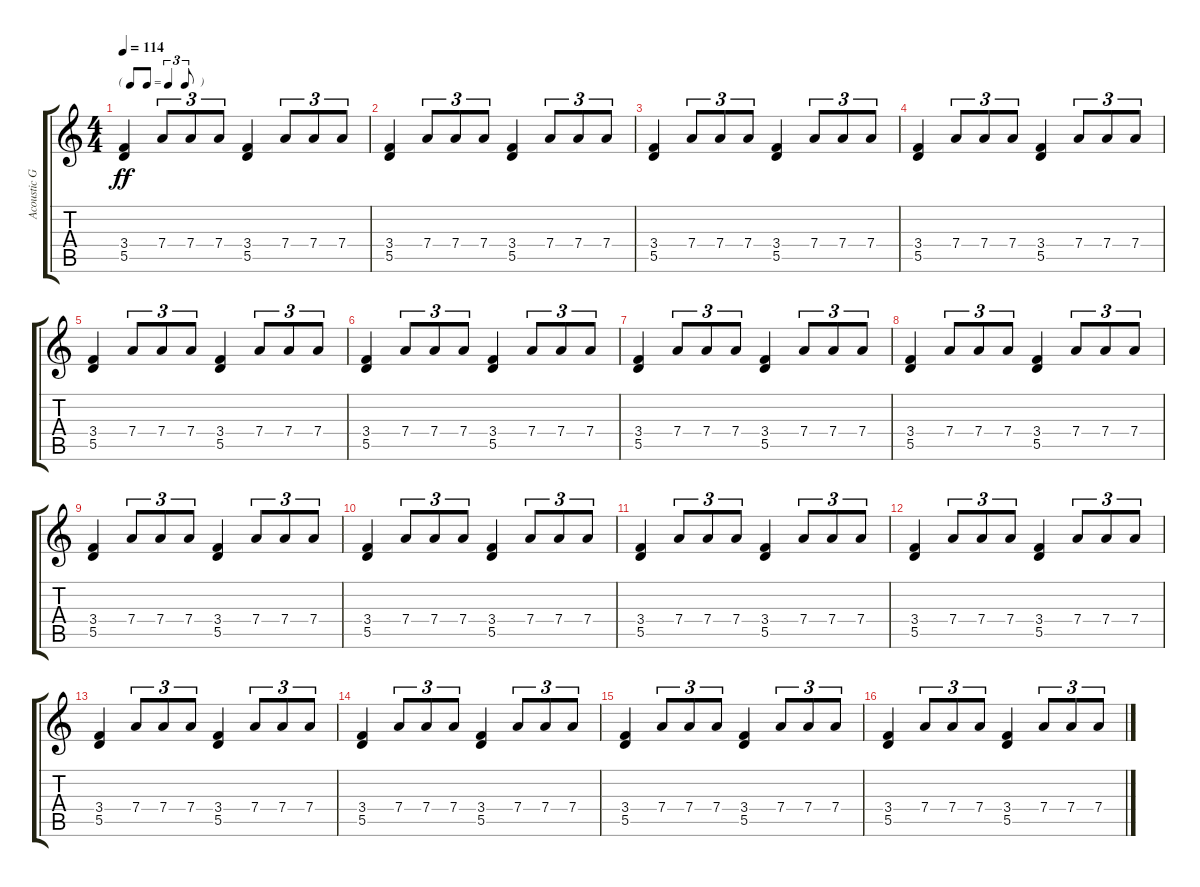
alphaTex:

\track ("Acoustic Guitar" "Acoustic G") {instrument acousticguitarsteel}
\staff {score tabs}
\tuning (E4 B3 G3 D3 A2 E2) {hide}
\ts (4 4)
\tf triplet8th
\tempo 114
\clef g2
\ks c
(3.4 5.5).4{dy ff} 7.4.8{tu (3 2)} 7.4.8{tu (3 2)} 7.4.8{tu (3 2)} (3.4 5.5).4 7.4.8{tu (3 2)} 7.4.8{tu (3 2)} 7.4.8{tu (3 2)} |
(3.4 5.5).4 7.4.8{tu (3 2)} 7.4.8{tu (3 2)} 7.4.8{tu (3 2)} (3.4 5.5).4 7.4.8{tu (3 2)} 7.4.8{tu (3 2)} 7.4.8{tu (3 2)} |
(3.4 5.5).4 7.4.8{tu (3 2)} 7.4.8{tu (3 2)} 7.4.8{tu (3 2)} (3.4 5.5).4 7.4.8{tu (3 2)} 7.4.8{tu (3 2)} 7.4.8{tu (3 2)} |
(3.4 5.5).4 7.4.8{tu (3 2)} 7.4.8{tu (3 2)} 7.4.8{tu (3 2)} (3.4 5.5).4 7.4.8{tu (3 2)} 7.4.8{tu (3 2)} 7.4.8{tu (3 2)} |
(3.4 5.5).4 7.4.8{tu (3 2)} 7.4.8{tu (3 2)} 7.4.8{tu (3 2)} (3.4 5.5).4 7.4.8{tu (3 2)} 7.4.8{tu (3 2)} 7.4.8{tu (3 2)} |
(3.4 5.5).4 7.4.8{tu (3 2)} 7.4.8{tu (3 2)} 7.4.8{tu (3 2)} (3.4 5.5).4 7.4.8{tu (3 2)} 7.4.8{tu (3 2)} 7.4.8{tu (3 2)} |
(3.4 5.5).4 7.4.8{tu (3 2)} 7.4.8{tu (3 2)} 7.4.8{tu (3 2)} (3.4 5.5).4 7.4.8{tu (3 2)} 7.4.8{tu (3 2)} 7.4.8{tu (3 2)} |
(3.4 5.5).4 7.4.8{tu (3 2)} 7.4.8{tu (3 2)} 7.4.8{tu (3 2)} (3.4 5.5).4 7.4.8{tu (3 2)} 7.4.8{tu (3 2)} 7.4.8{tu (3 2)} |
(3.4 5.5).4 7.4.8{tu (3 2)} 7.4.8{tu (3 2)} 7.4.8{tu (3 2)} (3.4 5.5).4 7.4.8{tu (3 2)} 7.4.8{tu (3 2)} 7.4.8{tu (3 2)} |
(3.4 5.5).4 7.4.8{tu (3 2)} 7.4.8{tu (3 2)} 7.4.8{tu (3 2)} (3.4 5.5).4 7.4.8{tu (3 2)} 7.4.8{tu (3 2)} 7.4.8{tu (3 2)} |
(3.4 5.5).4 7.4.8{tu (3 2)} 7.4.8{tu (3 2)} 7.4.8{tu (3 2)} (3.4 5.5).4 7.4.8{tu (3 2)} 7.4.8{tu (3 2)} 7.4.8{tu (3 2)} |
(3.4 5.5).4 7.4.8{tu (3 2)} 7.4.8{tu (3 2)} 7.4.8{tu (3 2)} (3.4 5.5).4 7.4.8{tu (3 2)} 7.4.8{tu (3 2)} 7.4.8{tu (3 2)} |
(3.4 5.5).4 7.4.8{tu (3 2)} 7.4.8{tu (3 2)} 7.4.8{tu (3 2)} (3.4 5.5).4 7.4.8{tu (3 2)} 7.4.8{tu (3 2)} 7.4.8{tu (3 2)} |
(3.4 5.5).4 7.4.8{tu (3 2)} 7.4.8{tu (3 2)} 7.4.8{tu (3 2)} (3.4 5.5).4 7.4.8{tu (3 2)} 7.4.8{tu (3 2)} 7.4.8{tu (3 2)} |
(3.4 5.5).4 7.4.8{tu (3 2)} 7.4.8{tu (3 2)} 7.4.8{tu (3 2)} (3.4 5.5).4 7.4.8{tu (3 2)} 7.4.8{tu (3 2)} 7.4.8{tu (3 2)} |
(3.4 5.5).4 7.4.8{tu (3 2)} 7.4.8{tu (3 2)} 7.4.8{tu (3 2)} (3.4 5.5).4 7.4.8{tu (3 2)} 7.4.8{tu (3 2)} 7.4.8{tu (3 2)}
